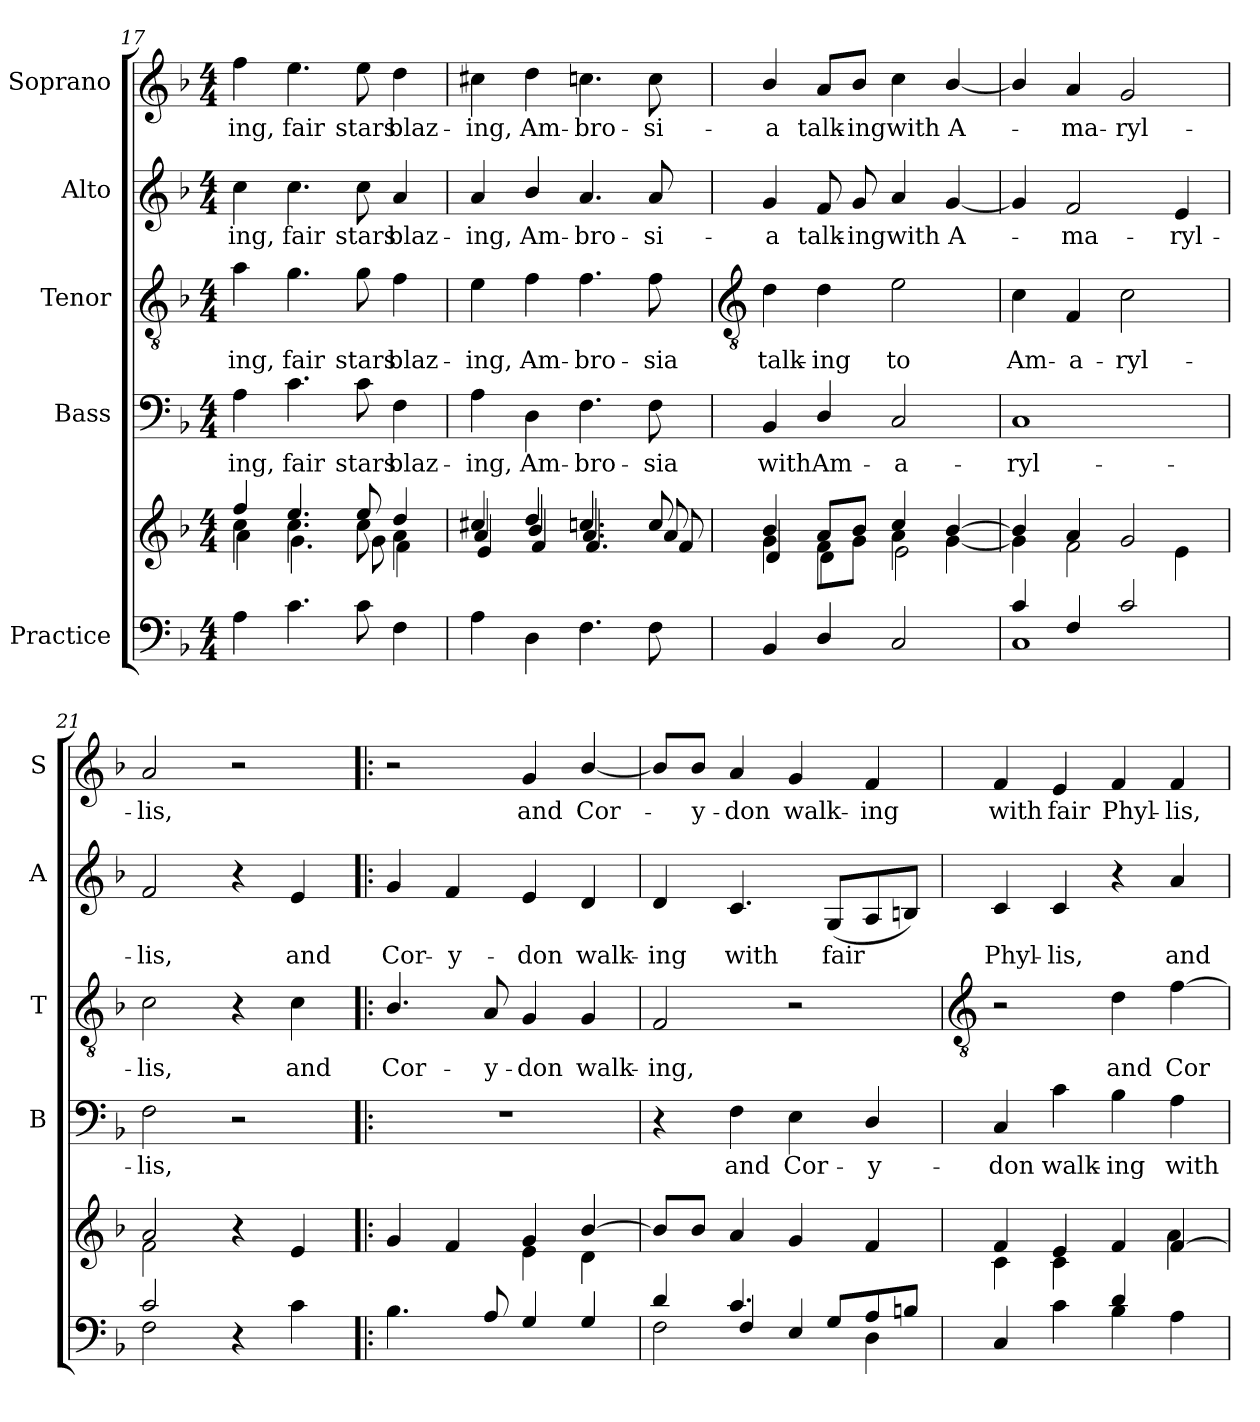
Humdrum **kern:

**kern	**kern	**kern	**text	**kern	**text	**kern	**text	**kern	**text
*part5	*part5	*part4	*part4	*part3	*part3	*part2	*part2	*part1	*part1
*staff6	*staff5	*staff4	*staff4	*staff3	*staff3	*staff2	*staff2	*staff1	*staff1
*I"Practice	*	*I"Bass	*	*I"Tenor	*	*I"Alto	*	*I"Soprano	*
*	*	*I'B	*	*I'T	*	*I'A	*	*I'S	*
*clefF4	*clefG2	*clefF4	*	*clefGv2	*	*clefG2	*	*clefG2	*
*k[b-]	*k[b-]	*k[b-]	*	*k[b-]	*	*k[b-]	*	*k[b-]	*
*F:	*F:	*F:	*	*F:	*	*F:	*	*F:	*
*M4/4	*M4/4	*M4/4	*	*M4/4	*	*M4/4	*	*M4/4	*
=17	=17	=17	=17	=17	=17	=17	=17	=17	=17
*	*^	*	*	*	*	*	*	*	*
*	*	*^	*	*	*	*	*	*	*	*
!	!	!	!	!	!LO:LY:b	!	!LO:LY:b	!	!LO:LY:b	!	!LO:LY:b
4A	4ff	4cc	4a\	4A	-ing,	4a	ing,	4cc	ing,	4ff	-ing,
!	!	!	!	!	!LO:LY:b	!	!LO:LY:b	!	!LO:LY:b	!	!LO:LY:b
4.c	4.ee	4.cc	4.g\	4.c	fair	4.g	fair	4.cc	fair	4.ee	fair
!	!	!	!	!	!LO:LY:b	!	!LO:LY:b	!	!LO:LY:b	!	!LO:LY:b
8c	8ee	8cc	8g\	8c	stars	8g	stars	8cc	stars	8ee	stars
!	!	!	!	!	!LO:LY:b	!	!LO:LY:b	!	!LO:LY:b	!	!LO:LY:b
4F	4dd	4a\	4f\	4F	blaz-	4f	blaz-	4a	blaz-	4dd	blaz-
=18	=18	=18	=18	=18	=18	=18	=18	=18	=18	=18	=18
!	!	!	!	!	!LO:LY:b	!	!LO:LY:b	!	!LO:LY:b	!	!LO:LY:b
4A	4cc#X/	4a/	4e	4A	-ing,	4e	-ing,	4a	-ing,	4cc#X	-ing,
!	!	!	!	!	!LO:LY:b	!	!LO:LY:b	!	!LO:LY:b	!	!LO:LY:b
4D	4dd/	4b-/	4f	4D	Am-	4f	Am-	4b-/	Am-	4dd	Am-
!	!	!	!	!	!LO:LY:b	!	!LO:LY:b	!	!LO:LY:b	!	!LO:LY:b
4.F	4.ccn/	4.a/	4.f	4.F	-bro-	4.f	-bro-	4.a	-bro-	4.ccn	-bro-
!	!	!	!	!	!LO:LY:b	!	!LO:LY:b	!	!LO:LY:b	!	!LO:LY:b
8F	8cc/	8a/	8f	8F	-sia	8f	-sia	8a	-si-	8cc	-si-
!!LO:LB:g=z
=19	=19	=19	=19	=19	=19	=19	=19	=19	=19	=19	=19
*	*	*	*	*	*	*clefGv2	*	*	*	*	*
!	!	!	!	!	!LO:LY:b	!	!LO:LY:b	!	!LO:LY:b	!	!LO:LY:b
4BB-	4b-/	4g	4d	4BB-	with	4d	talk-	4g	-a	4b-/	-a
!	!	!	!	!	!LO:LY:b	!	!LO:LY:b	!	!LO:LY:b	!	!LO:LY:b
4D/	8aL	8fL	4d\	4D/	Am-	4d	-ing	8f	talk-	8a/L	talk-
!	!	!	!	!	!	!	!	!	!LO:LY:b	!	!LO:LY:b
.	8b-J	8gJ	.	.	.	.	.	8g	-ing	8b-/J	-ing
!	!	!	!	!	!LO:LY:b	!	!LO:LY:b	!	!LO:LY:b	!	!LO:LY:b
2C	4cc/	4a	2e\	2C	-a-	2e	to	4a	with	4cc	with
!	!	!	!	!	!	!	!	!	!LO:LY:b	!	!LO:LY:b
.	[4b-/	[4g	.	.	.	.	.	[4g	A-	[4b-/	A-
*	*	*v	*v	*	*	*	*	*	*	*	*
=20	=20	=20	=20	=20	=20	=20	=20	=20	=20	=20
*^	*	*	*	*	*	*	*	*	*	*
!	!	!	!	!	!LO:LY:b	!	!LO:LY:b	!	!	!	!
4c/	1C	4b-/]	4g]	1C	-ryl-	4c	Am-	4g]	.	4b-/]	.
!	!	!	!	!	!	!	!LO:LY:b	!	!LO:LY:b	!	!LO:LY:b
4F/	.	4a	2f\	.	.	4F	-a-	2f	ma-	4a	ma-
!	!	!	!	!	!	!	!LO:LY:b	!	!	!	!LO:LY:b
2c/	.	2g	.	.	.	2c	-ryl-	.	.	2g	-ryl-
!	!	!	!	!	!	!	!	!	!LO:LY:b	!	!
.	.	.	4e\	.	.	.	.	4e	-ryl-	.	.
=21	=21	=21	=21	=21	=21	=21	=21	=21	=21	=21	=21
!	!	!	!	!	!LO:LY:b	!	!LO:LY:b	!	!LO:LY:b	!	!LO:LY:b
2c	2F	2a	2f	2F	-lis,	2c	-lis,	2f	-lis,	2a	-lis,
4r	2ryy	2ryy	4r	2r	.	4r	.	4r	.	2r	.
!	!	!	!	!	!	!	!LO:LY:b	!	!LO:LY:b	!	!
4c	.	.	4e	.	.	4c	and	4e	and	.	.
=22!|:	=22!|:	=22!|:	=22!|:	=22!|:	=22!|:	=22!|:	=22!|:	=22!|:	=22!|:	=22!|:	=22!|:
!	!	!	!	!	!	!	!LO:LY:b	!	!LO:LY:b	!	!
4.B-\	1ryy	2ryy	4g	1r	.	4.B-/	Cor-	4g	Cor-	2r	.
!	!	!	!	!	!	!	!	!	!LO:LY:b	!	!
.	.	.	4f	.	.	.	.	4f	-y-	.	.
!	!	!	!	!	!	!	!LO:LY:b	!	!	!	!
8A	.	.	.	.	.	8A	-y-	.	.	.	.
!	!	!	!	!	!	!	!LO:LY:b	!	!LO:LY:b	!	!LO:LY:b
4G	.	4g	4e	.	.	4G	-don	4e	-don	4g	and
!	!	!	!	!	!	!	!LO:LY:b	!	!LO:LY:b	!	!LO:LY:b
4G	.	[4b-/	4d	.	.	4G	walk-	4d	walk-	[4b-/	Cor-
=23	=23	=23	=23	=23	=23	=23	=23	=23	=23	=23	=23
*	*^	*	*	*	*	*	*	*	*	*	*
!	!	!	!	!	!	!	!	!LO:LY:b	!	!LO:LY:b	!	!
*	*	*	*v	*v	*	*	*	*	*	*	*	*
4d/	2F	4ryy	8b-/L]	4r	.	2F	-ing,	4d	-ing	8b-/L]	.
!	!	!	!	!	!	!	!	!	!	!	!LO:LY:b
.	.	.	8b-/J	.	.	.	.	.	.	8b-/J	y-
!	!	!	!	!	!LO:LY:b	!	!	!	!LO:LY:b	!	!LO:LY:b
4.c/	.	4F	4a	4F	and	.	.	4.c	with	4a	-don
!	!	!	!	!	!LO:LY:b	!	!	!	!	!	!LO:LY:b
.	2ryy	4E	4g	4E	Cor-	2r	.	.	.	4g	walk-
!	!	!	!	!	!	!	!	!	!LO:LY:b	!	!
8G/L	.	.	.	.	.	.	.	(<8GL	fair	.	.
!	!	!	!	!	!LO:LY:b	!	!	!	!	!	!LO:LY:b
8A/	.	4D\	4f	4D/	-y-	.	.	8A	.	4f	-ing
8Bn/J	.	.	.	.	.	.	.	8BnJ)	.	.	.
*v	*v	*v	*	*	*	*	*	*	*	*	*
!!LO:LB:g=z
=24	=24	=24	=24	=24	=24	=24	=24	=24	=24
*	*	*	*	*clefGv2	*	*	*	*	*
*^	*^	*	*	*	*	*	*	*	*
*	*	*	*^	*	*	*	*	*	*	*	*
!	!	!	!	!	!	!LO:LY:b	!	!	!	!LO:LY:b	!	!LO:LY:b
2ryy	4C	4f	4c	2.ryy	4C	-don	2r	.	4c	Phyl-	4f	with
!	!	!	!	!	!	!LO:LY:b	!	!	!	!LO:LY:b	!	!LO:LY:b
.	4c	4e	4c	.	4c	walk-	.	.	4c	-lis,	4e	fair
!	!	!	!	!	!	!LO:LY:b	!	!LO:LY:b	!	!	!	!LO:LY:b
4d	4B-	4f	4ryy	.	4B-	-ing	4d	and	4r	.	4f	Phyl-
!	!	!	!	!	!	!LO:LY:b	!	!LO:LY:b	!	!LO:LY:b	!	!LO:LY:b
4ryy	4A	4f	4a	[4f/	4A	with	[4f	Cor-	4a	and	4f	-lis,
*v	*v	*	*	*	*	*	*	*	*	*	*	*
*	*v	*v	*v	*	*	*	*	*	*	*	*
=	=	=	=	=	=	=	=	=	=
*-	*-	*-	*-	*-	*-	*-	*-	*-	*-
